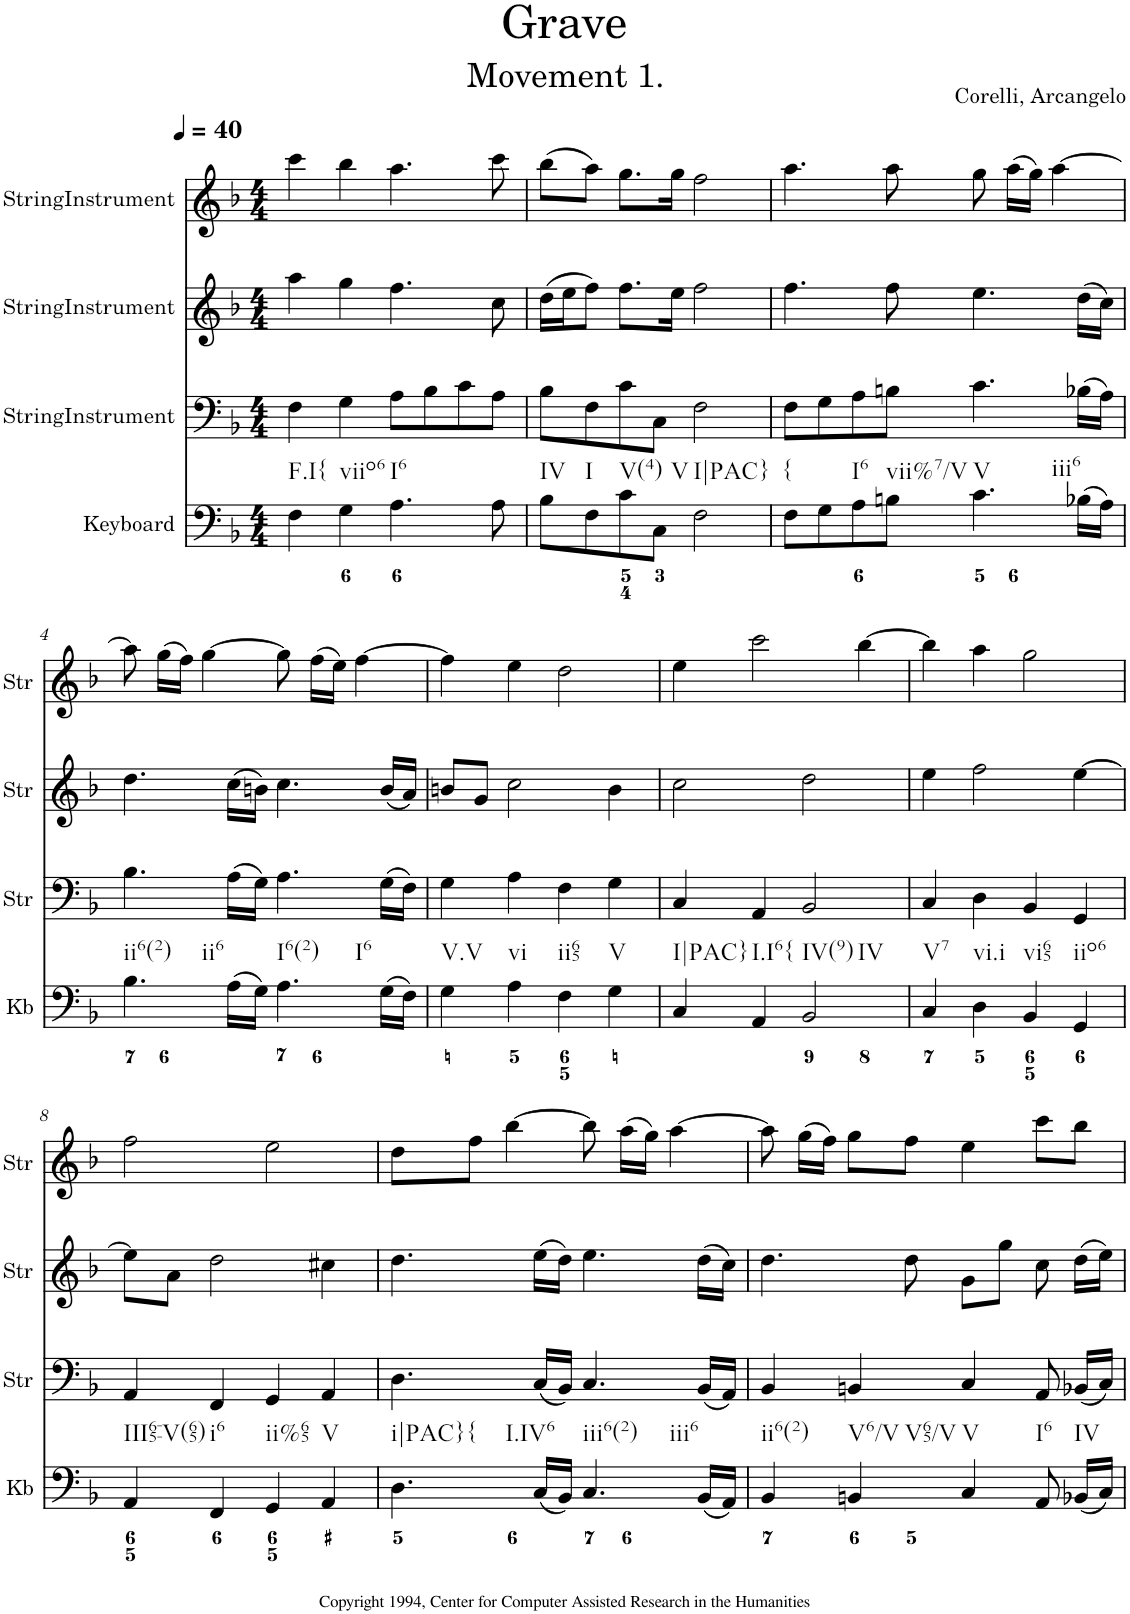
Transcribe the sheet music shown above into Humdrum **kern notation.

**kern	**kern	**kern	**kern
*part4	*part3	*part2	*part1
*staff4	*staff3	*staff2	*staff1
*I"Keyboard	*I"StringInstrument	*I"StringInstrument	*I"StringInstrument
*I'Kb	*I'Str	*I'Str	*I'Str
*clefF4	*clefF4	*clefG2	*clefG2
*k[b-]	*k[b-]	*k[b-]	*k[b-]
*M4/4	*M4/4	*M4/4	*M4/4
*MM40	*MM40	*MM40	*MM40
=1	=1	=1	=1
!LO:TX:b:t=F.I{	!	!	!
4F\	4F\	4aa\	4ccc\
!LO:TX:b:t=viio6	!	!	!
4G\	4G\	4gg\	4bb-\
!LO:TX:b:t=I6	!	!	!
4.A\	8A\L	4.ff\	4.aa\
.	8B-\	.	.
.	8c\	.	.
8A\	8A\J	8cc\	8ccc\
=2	=2	=2	=2
!LO:TX:b:t=IV	!	!	!
8B-\L	8B-\L	(16dd\LL	(8bb-\L
.	.	16ee\J	.
!LO:TX:b:t=I	!	!	!
8F\	8F\	8ff\J)	8aa\J)
!LO:TX:b:t=V(4)	!	!	!
8c\	8c\	8.ff\L	8.gg\L
!LO:TX:b:t=V	!	!	!
8C\J	8C\J	.	.
.	.	16ee\Jk	16gg\Jk
!LO:TX:b:t=I|PAC}	!	!	!
2F\	2F\	2ff\	2ff\
=3	=3	=3	=3
!LO:TX:b:t={	!	!	!
8F\L	8F\L	4.ff\	4.aa\
8G\	8G\	.	.
!LO:TX:b:t=I6	!	!	!
8A\	8A\	.	.
!LO:TX:b:t=vii%7/V	!	!	!
8Bn\J	8Bn\J	8ff\	8aa\
!LO:TX:b:t=V	!	!	!
!LO:TX:b:t=iii6	!	!	!
4.c\	4.c\	4.ee\	8gg\
.	.	.	(16aa\LL
.	.	.	16gg\JJ)
.	.	.	[4aa\
(16B-X\LL	(16B-X\LL	(16dd\LL	.
16A\JJ)	16A\JJ)	16cc\JJ)	.
!!LO:LB:g=z
=4	=4	=4	=4
!LO:TX:b:t=ii6(2)	!	!	!
!LO:TX:b:t=ii6	!	!	!
4.B-\	4.B-\	4.dd\	8aa\]
.	.	.	(16gg\LL
.	.	.	16ff\JJ)
.	.	.	[4gg\
(16A\LL	(16A\LL	(16cc\LL	.
16G\JJ)	16G\JJ)	16bn\JJ)	.
!LO:TX:b:t=I6(2)	!	!	!
!LO:TX:b:t=I6	!	!	!
4.A\	4.A\	4.cc\	8gg\]
.	.	.	(16ff\LL
.	.	.	16ee\JJ)
.	.	.	[4ff\
(16G\LL	(16G\LL	(16b/LL	.
16F\JJ)	16F\JJ)	16a/JJ)	.
=5	=5	=5	=5
!LO:TX:b:t=V.V	!	!	!
4G\	4G\	8bn/L	4ff\]
.	.	8g/J	.
!LO:TX:b:t=vi	!	!	!
4A\	4A\	2cc\	4ee\
!LO:TX:b:t=ii65	!	!	!
4F\	4F\	.	2dd\
!LO:TX:b:t=V	!	!	!
4G\	4G\	4b\	.
=6	=6	=6	=6
!LO:TX:b:t=I|PAC}	!	!	!
4C/	4C/	2cc\	4ee\
!LO:TX:b:t=I.I6{	!	!	!
4AA/	4AA/	.	2ccc\
!LO:TX:b:t=IV(9)	!	!	!
!LO:TX:b:t=IV	!	!	!
2BB-/	2BB-/	2dd\	.
.	.	.	[4bb-\
=7	=7	=7	=7
!LO:TX:b:t=V7	!	!	!
4C/	4C/	4ee\	4bb-\]
!LO:TX:b:t=vi.i	!	!	!
4D\	4D\	2ff\	4aa\
!LO:TX:b:t=vi65	!	!	!
4BB-/	4BB-/	.	2gg\
!LO:TX:b:t=iio6	!	!	!
4GG/	4GG/	[4ee\	.
!!LO:LB:g=z
=8	=8	=8	=8
!LO:TX:b:t=III65-V(65)	!	!	!
4AA/	4AA/	8ee\L]	2ff\
.	.	8a\J	.
!LO:TX:b:t=i6	!	!	!
4FF/	4FF/	2dd\	.
!LO:TX:b:t=ii%65	!	!	!
4GG/	4GG/	.	2ee\
!LO:TX:b:t=V	!	!	!
4AA/	4AA/	4cc#X\	.
=9	=9	=9	=9
!LO:TX:b:t=i|PAC}	!	!	!
!LO:TX:b:t={	!	!	!
!LO:TX:b:t=I.IV6	!	!	!
4.D\	4.D\	4.dd\	8dd\L
.	.	.	8ff\J
.	.	.	[4bb-\
(16C/LL	(16C/LL	(16ee\LL	.
16BB-/JJ)	16BB-/JJ)	16dd\JJ)	.
!LO:TX:b:t=iii6(2)	!	!	!
!LO:TX:b:t=iii6	!	!	!
4.C/	4.C/	4.ee\	8bb-\]
.	.	.	(16aa\LL
.	.	.	16gg\JJ)
.	.	.	[4aa\
(16BB-/LL	(16BB-/LL	(16dd\LL	.
16AA/JJ)	16AA/JJ)	16cc\JJ)	.
=10	=10	=10	=10
!LO:TX:b:t=ii6(2)	!	!	!
4BB-/	4BB-/	4.dd\	8aa\]
.	.	.	(16gg\LL
.	.	.	16ff\JJ)
!LO:TX:b:t=V6/V	!	!	!
!LO:TX:b:t=V65/V	!	!	!
4BBn/	4BBn/	.	8gg\L
.	.	8dd\	8ff\J
!LO:TX:b:t=V	!	!	!
4C/	4C/	8g\L	4ee\
.	.	8gg\J	.
!LO:TX:b:t=I6	!	!	!
8AA/	8AA/	8cc\	8ccc\L
!LO:TX:b:t=IV	!	!	!
(16BB-X/LL	(16BB-X/LL	(16dd\LL	8bb-\J
16C/JJ)	16C/JJ)	16ee\JJ)	.
=	=	=	=
*-	*-	*-	*-
